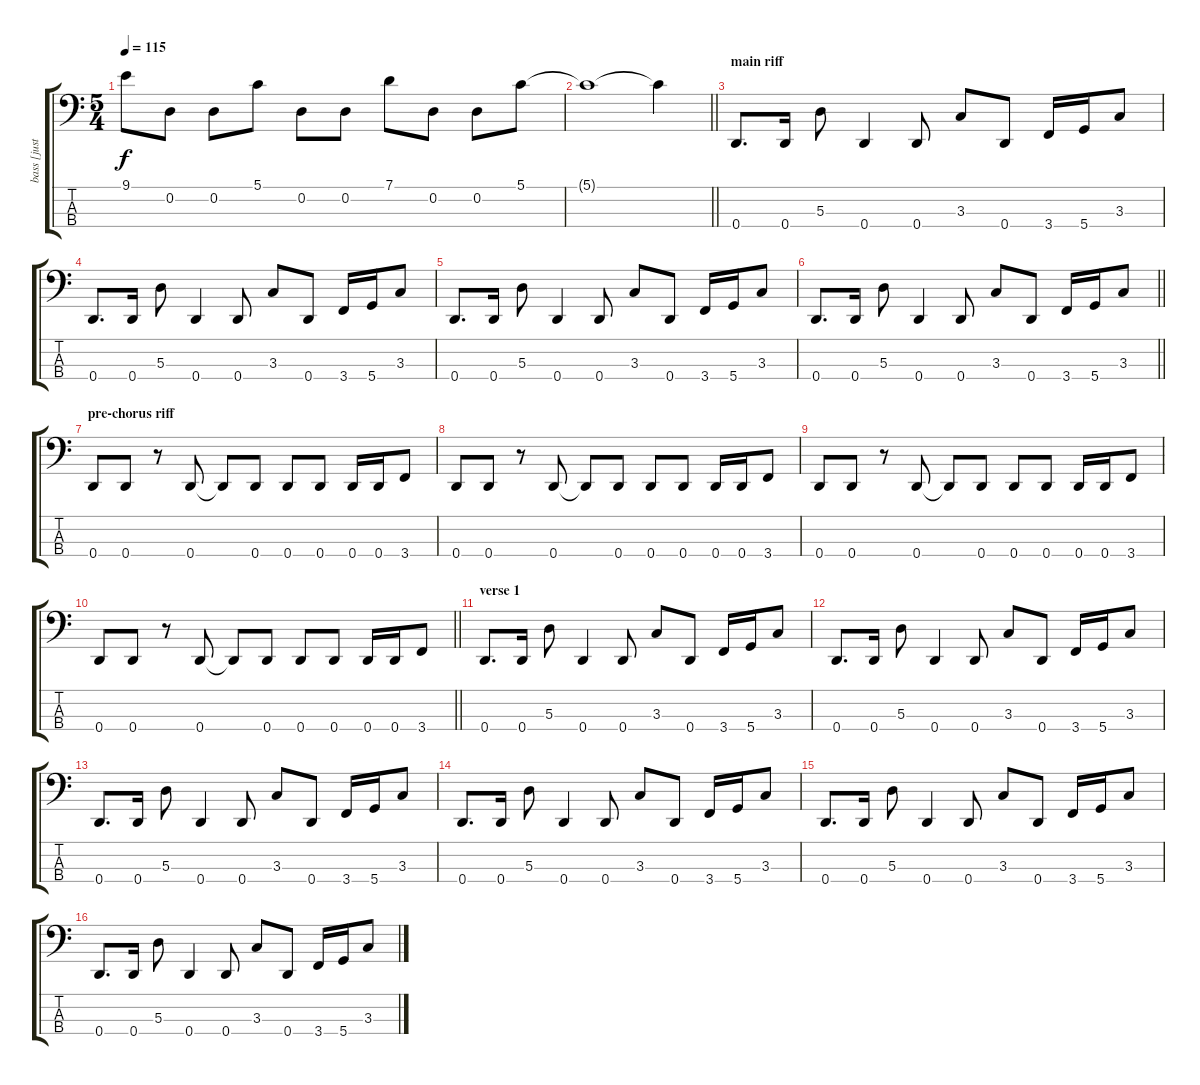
\track ("bass [justin chancellor]" "bass [just") {instrument electricbassfinger}
\staff {score tabs}
\tuning (G2 D2 A1 D1) {hide}
\ts (5 4)
\tempo 115
\clef f4
\ks c
9.1.8{dy f} 0.2.8 0.2.8 5.1.8 0.2.8 0.2.8 7.1.8 0.2.8 0.2.8 5.1.8 |
\barLineRight lightlight
5.1{t}.1 5.1{t}.4 |
\section ("" "main riff")
0.4.8{d} 0.4.16 5.3.8 0.4.4 0.4.8 3.3.8 0.4.8 3.4.16 5.4.16 3.3.8 |
0.4.8{d} 0.4.16 5.3.8 0.4.4 0.4.8 3.3.8 0.4.8 3.4.16 5.4.16 3.3.8 |
0.4.8{d} 0.4.16 5.3.8 0.4.4 0.4.8 3.3.8 0.4.8 3.4.16 5.4.16 3.3.8 |
\barLineRight lightlight
0.4.8{d} 0.4.16 5.3.8 0.4.4 0.4.8 3.3.8 0.4.8 3.4.16 5.4.16 3.3.8 |
\section ("" "pre-chorus riff")
0.4.8 0.4.8 r.8 0.4.8 0.4{t}.8 0.4.8 0.4.8 0.4.8 0.4.16 0.4.16 3.4.8 |
0.4.8 0.4.8 r.8 0.4.8 0.4{t}.8 0.4.8 0.4.8 0.4.8 0.4.16 0.4.16 3.4.8 |
0.4.8 0.4.8 r.8 0.4.8 0.4{t}.8 0.4.8 0.4.8 0.4.8 0.4.16 0.4.16 3.4.8 |
\barLineRight lightlight
0.4.8 0.4.8 r.8 0.4.8 0.4{t}.8 0.4.8 0.4.8 0.4.8 0.4.16 0.4.16 3.4.8 |
\section ("" "verse 1")
0.4.8{d} 0.4.16 5.3.8 0.4.4 0.4.8 3.3.8 0.4.8 3.4.16 5.4.16 3.3.8 |
0.4.8{d} 0.4.16 5.3.8 0.4.4 0.4.8 3.3.8 0.4.8 3.4.16 5.4.16 3.3.8 |
0.4.8{d} 0.4.16 5.3.8 0.4.4 0.4.8 3.3.8 0.4.8 3.4.16 5.4.16 3.3.8 |
0.4.8{d} 0.4.16 5.3.8 0.4.4 0.4.8 3.3.8 0.4.8 3.4.16 5.4.16 3.3.8 |
0.4.8{d} 0.4.16 5.3.8 0.4.4 0.4.8 3.3.8 0.4.8 3.4.16 5.4.16 3.3.8 |
0.4.8{d} 0.4.16 5.3.8 0.4.4 0.4.8 3.3.8 0.4.8 3.4.16 5.4.16 3.3.8
